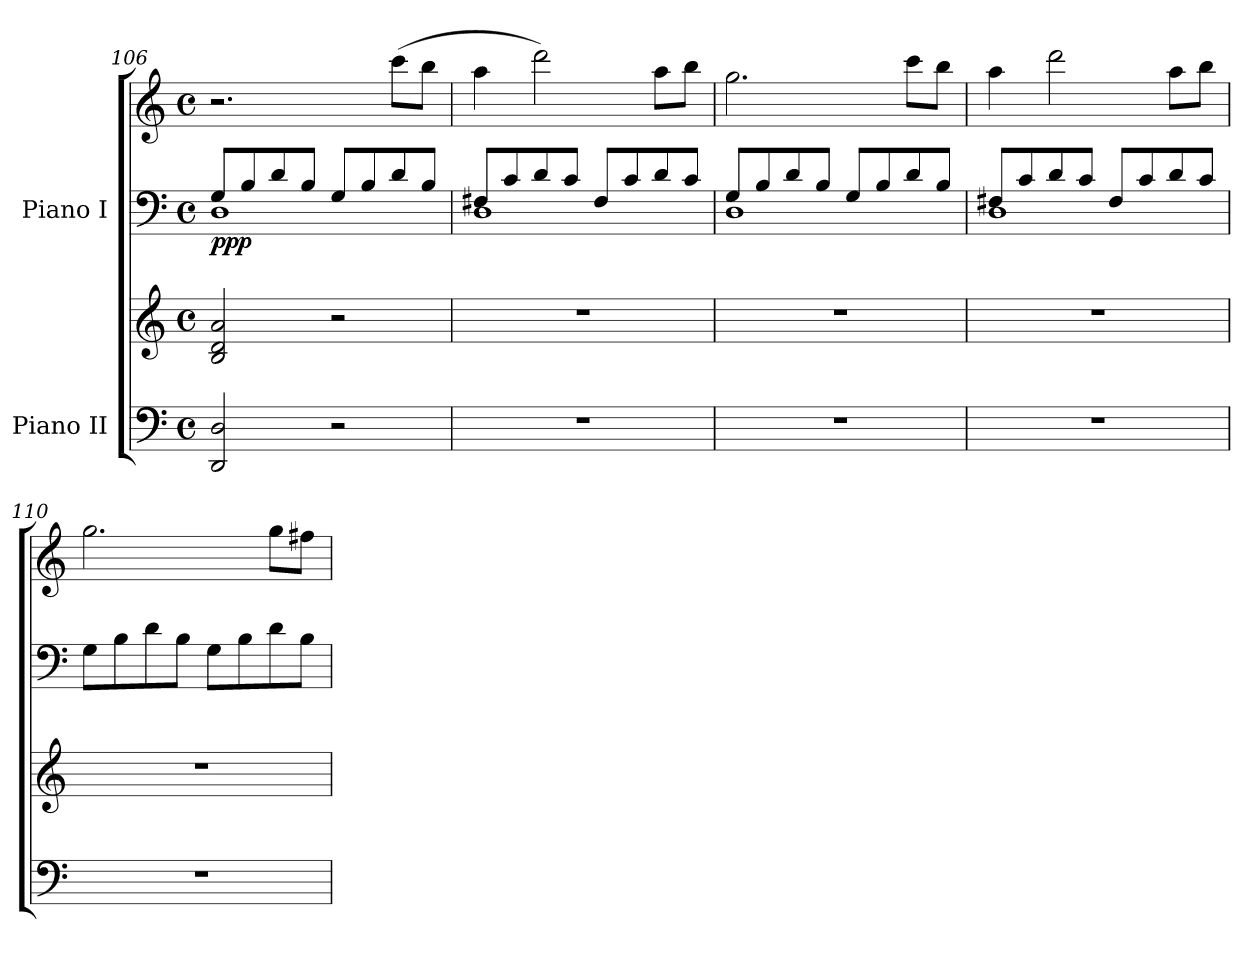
**kern	**kern	**kern	**kern	**dynam
*part2	*part2	*part1	*part1	*part1
*staff4	*staff3	*staff2	*staff1	*staff1/2
*I"Piano II	*	*I"Piano I	*	*
*clefF4	*clefG2	*clefF4	*clefG2	*
*k[]	*k[]	*k[]	*k[]	*
*M4/4	*M4/4	*M4/4	*M4/4	*
*met(c)	*met(c)	*met(c)	*met(c)	*
*MM120	*MM120	*MM120	*MM120	*
=106	=106	=106	=106	=106
*	*	*^	*	*
!	!	!	!	!	!LO:DY:b=2
!	!	!	!	!	!LO:DY:n=1:b
2DD/ 2D/	2B/ 2d/ 2a/	8G/L	1D	2.r	pp p
.	.	8B/	.	.	.
.	.	8d/	.	.	.
.	.	8B/J	.	.	.
2r	2r	8G/L	.	.	.
.	.	8B/	.	.	.
.	.	8d/	.	(>8ccc\L	.
.	.	8B/J	.	8bb\J	.
=107	=107	=107	=107	=107	=107
1r	1r	8F#X/L	1D	4aa\	.
.	.	8c/	.	.	.
.	.	8d/	.	2ddd\)	.
.	.	8c/J	.	.	.
.	.	8F#/L	.	.	.
.	.	8c/	.	.	.
.	.	8d/	.	8aa\L	.
.	.	8c/J	.	8bb\J	.
!!LO:PB:g=z
=108	=108	=108	=108	=108	=108
1r	1r	8G/L	1D	2.gg\	.
.	.	8B/	.	.	.
.	.	8d/	.	.	.
.	.	8B/J	.	.	.
.	.	8G/L	.	.	.
.	.	8B/	.	.	.
.	.	8d/	.	8ccc\L	.
.	.	8B/J	.	8bb\J	.
=109	=109	=109	=109	=109	=109
1r	1r	8F#X/L	1D	4aa\	.
.	.	8c/	.	.	.
.	.	8d/	.	2ddd\	.
.	.	8c/J	.	.	.
.	.	8F#/L	.	.	.
.	.	8c/	.	.	.
.	.	8d/	.	8aa\L	.
.	.	8c/J	.	8bb\J	.
*	*	*v	*v	*	*
=110	=110	=110	=110	=110
1r	1r	8G\L	2.gg\	.
.	.	8B\	.	.
.	.	8d\	.	.
.	.	8B\J	.	.
.	.	8G\L	.	.
.	.	8B\	.	.
.	.	8d\	8gg\L	.
.	.	8B\J	8ff#X\J	.
=	=	=	=	=
*-	*-	*-	*-	*-
